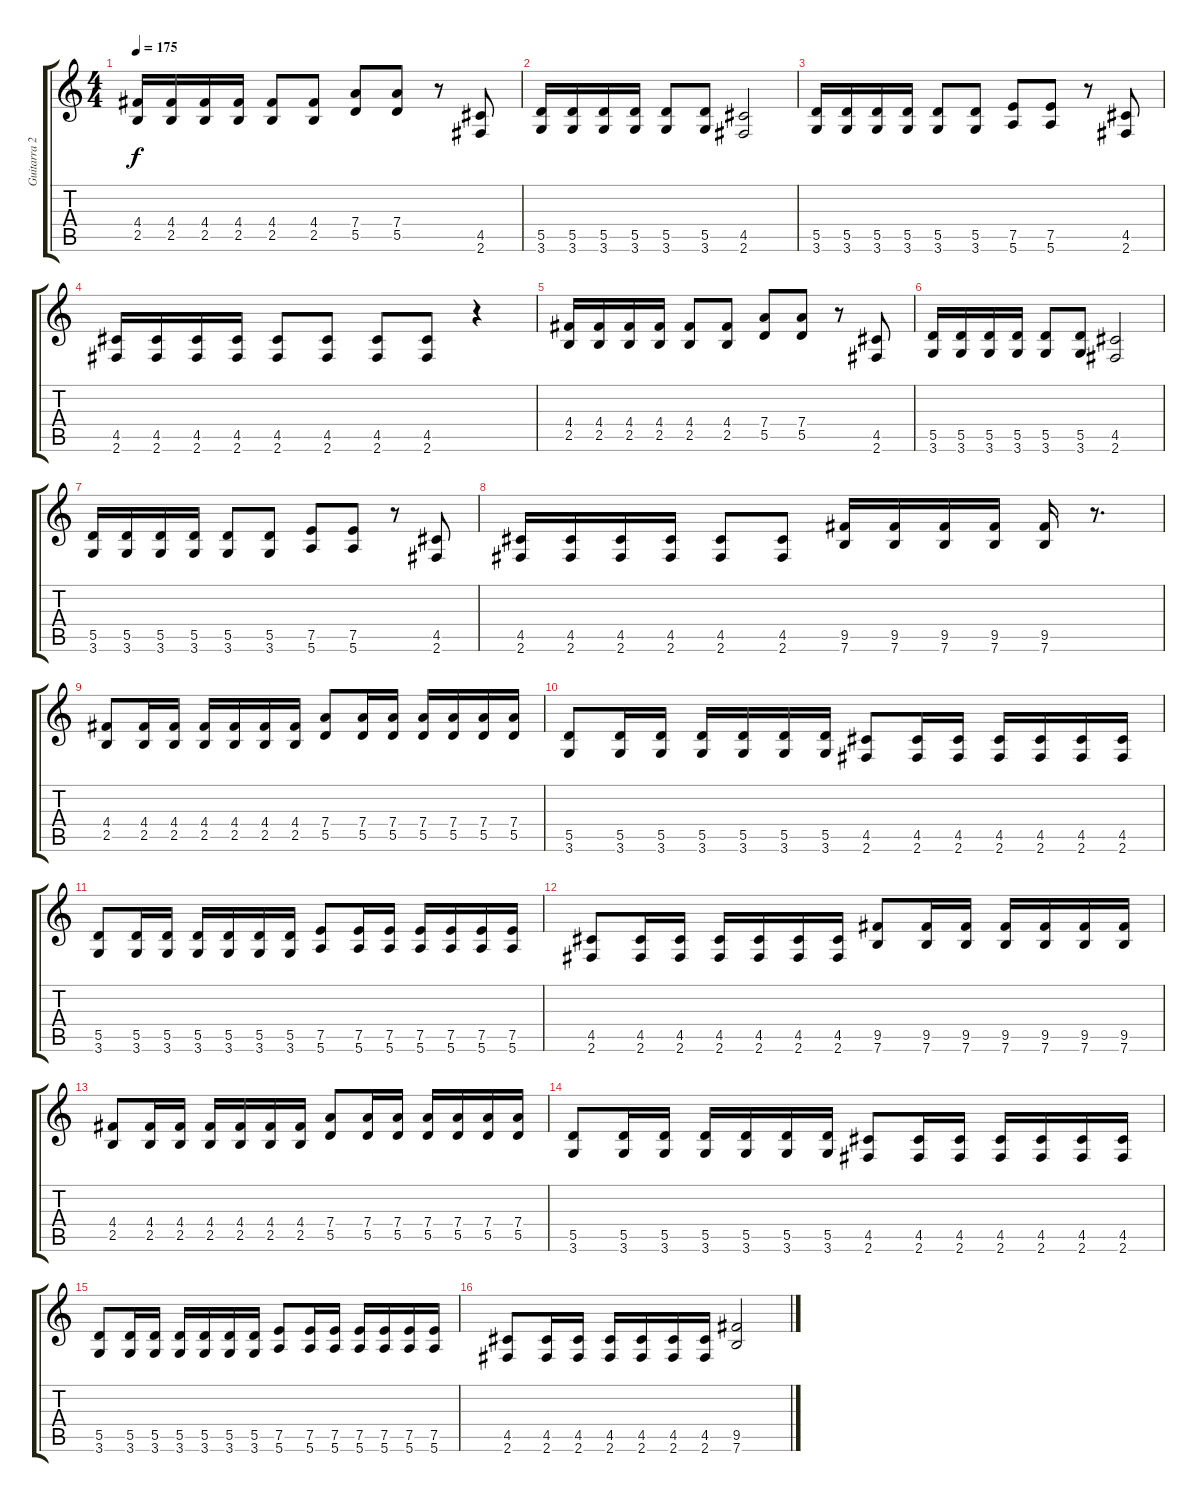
\track ("Guitarra 2" "Guitarra 2") {instrument distortionguitar}
\staff {score tabs}
\tuning (E4 B3 G3 D3 A2 E2) {hide}
\ts (4 4)
\tempo 175
\clef g2
\ks c
(4.4 2.5).16{dy f} (4.4 2.5).16 (4.4 2.5).16 (4.4 2.5).16 (4.4 2.5).8 (4.4 2.5).8 (7.4 5.5).8 (7.4 5.5).8 r.8 (4.5 2.6).8 |
(5.5 3.6).16 (5.5 3.6).16 (5.5 3.6).16 (5.5 3.6).16 (5.5 3.6).8 (5.5 3.6).8 (4.5 2.6).2 |
(5.5 3.6).16 (5.5 3.6).16 (5.5 3.6).16 (5.5 3.6).16 (5.5 3.6).8 (5.5 3.6).8 (7.5 5.6).8 (7.5 5.6).8 r.8 (4.5 2.6).8 |
(4.5 2.6).16 (4.5 2.6).16 (4.5 2.6).16 (4.5 2.6).16 (4.5 2.6).8 (4.5 2.6).8 (4.5 2.6).8 (4.5 2.6).8 r.4 |
(4.4 2.5).16 (4.4 2.5).16 (4.4 2.5).16 (4.4 2.5).16 (4.4 2.5).8 (4.4 2.5).8 (7.4 5.5).8 (7.4 5.5).8 r.8 (4.5 2.6).8 |
(5.5 3.6).16 (5.5 3.6).16 (5.5 3.6).16 (5.5 3.6).16 (5.5 3.6).8 (5.5 3.6).8 (4.5 2.6).2 |
(5.5 3.6).16 (5.5 3.6).16 (5.5 3.6).16 (5.5 3.6).16 (5.5 3.6).8 (5.5 3.6).8 (7.5 5.6).8 (7.5 5.6).8 r.8 (4.5 2.6).8 |
(4.5 2.6).16 (4.5 2.6).16 (4.5 2.6).16 (4.5 2.6).16 (4.5 2.6).8 (4.5 2.6).8 (9.5 7.6).16 (9.5 7.6).16 (9.5 7.6).16 (9.5 7.6).16 (9.5 7.6).16 r.8{d} |
(4.4 2.5).8 (4.4 2.5).16 (4.4 2.5).16 (4.4 2.5).16 (4.4 2.5).16 (4.4 2.5).16 (4.4 2.5).16 (7.4 5.5).8 (7.4 5.5).16 (7.4 5.5).16 (7.4 5.5).16 (7.4 5.5).16 (7.4 5.5).16 (7.4 5.5).16 |
(5.5 3.6).8 (5.5 3.6).16 (5.5 3.6).16 (5.5 3.6).16 (5.5 3.6).16 (5.5 3.6).16 (5.5 3.6).16 (4.5 2.6).8 (4.5 2.6).16 (4.5 2.6).16 (4.5 2.6).16 (4.5 2.6).16 (4.5 2.6).16 (4.5 2.6).16 |
(5.5 3.6).8 (5.5 3.6).16 (5.5 3.6).16 (5.5 3.6).16 (5.5 3.6).16 (5.5 3.6).16 (5.5 3.6).16 (7.5 5.6).8 (7.5 5.6).16 (7.5 5.6).16 (7.5 5.6).16 (7.5 5.6).16 (7.5 5.6).16 (7.5 5.6).16 |
(4.5 2.6).8 (4.5 2.6).16 (4.5 2.6).16 (4.5 2.6).16 (4.5 2.6).16 (4.5 2.6).16 (4.5 2.6).16 (9.5 7.6).8 (9.5 7.6).16 (9.5 7.6).16 (9.5 7.6).16 (9.5 7.6).16 (9.5 7.6).16 (9.5 7.6).16 |
(4.4 2.5).8 (4.4 2.5).16 (4.4 2.5).16 (4.4 2.5).16 (4.4 2.5).16 (4.4 2.5).16 (4.4 2.5).16 (7.4 5.5).8 (7.4 5.5).16 (7.4 5.5).16 (7.4 5.5).16 (7.4 5.5).16 (7.4 5.5).16 (7.4 5.5).16 |
(5.5 3.6).8 (5.5 3.6).16 (5.5 3.6).16 (5.5 3.6).16 (5.5 3.6).16 (5.5 3.6).16 (5.5 3.6).16 (4.5 2.6).8 (4.5 2.6).16 (4.5 2.6).16 (4.5 2.6).16 (4.5 2.6).16 (4.5 2.6).16 (4.5 2.6).16 |
(5.5 3.6).8 (5.5 3.6).16 (5.5 3.6).16 (5.5 3.6).16 (5.5 3.6).16 (5.5 3.6).16 (5.5 3.6).16 (7.5 5.6).8 (7.5 5.6).16 (7.5 5.6).16 (7.5 5.6).16 (7.5 5.6).16 (7.5 5.6).16 (7.5 5.6).16 |
(4.5 2.6).8 (4.5 2.6).16 (4.5 2.6).16 (4.5 2.6).16 (4.5 2.6).16 (4.5 2.6).16 (4.5 2.6).16 (9.5 7.6).2
